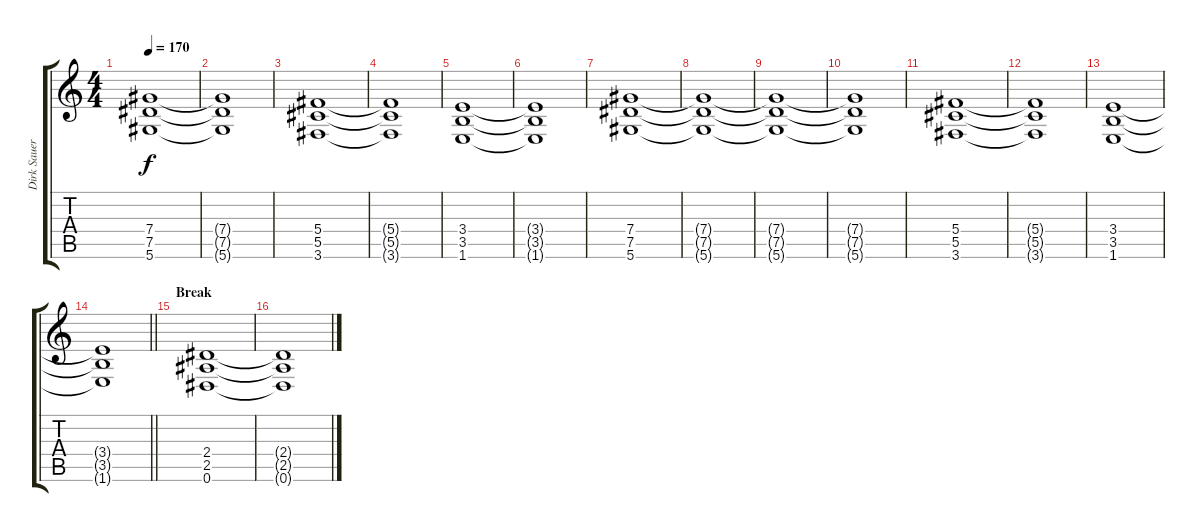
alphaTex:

\track ("Dirk Sauer - Rhythm guitar" "Dirk Sauer") {instrument distortionguitar}
\staff {score tabs}
\tuning (Eb4 Bb3 Gb3 Db3 Ab2 Eb2) {hide}
\ts (4 4)
\tempo 170
\clef g2
\ks c
(7.4{t} 7.5{t} 5.6{t}).1{dy f} |
(7.4{t} 7.5{t} 5.6{t}).1 |
(5.4 5.5 3.6).1 |
(5.4{t} 5.5{t} 3.6{t}).1 |
(3.4 3.5 1.6).1 |
(3.4{t} 3.5{t} 1.6{t}).1 |
(7.4 7.5 5.6).1 |
(7.4{t} 7.5{t} 5.6{t}).1 |
(7.4{t} 7.5{t} 5.6{t}).1 |
(7.4{t} 7.5{t} 5.6{t}).1 |
(5.4 5.5 3.6).1 |
(5.4{t} 5.5{t} 3.6{t}).1 |
(3.4 3.5 1.6).1 |
\barLineRight lightlight
(3.4{t} 3.5{t} 1.6{t}).1 |
\section ("" "Break")
(2.4 2.5 0.6).1 |
(2.4{t} 2.5{t} 0.6{t}).1
